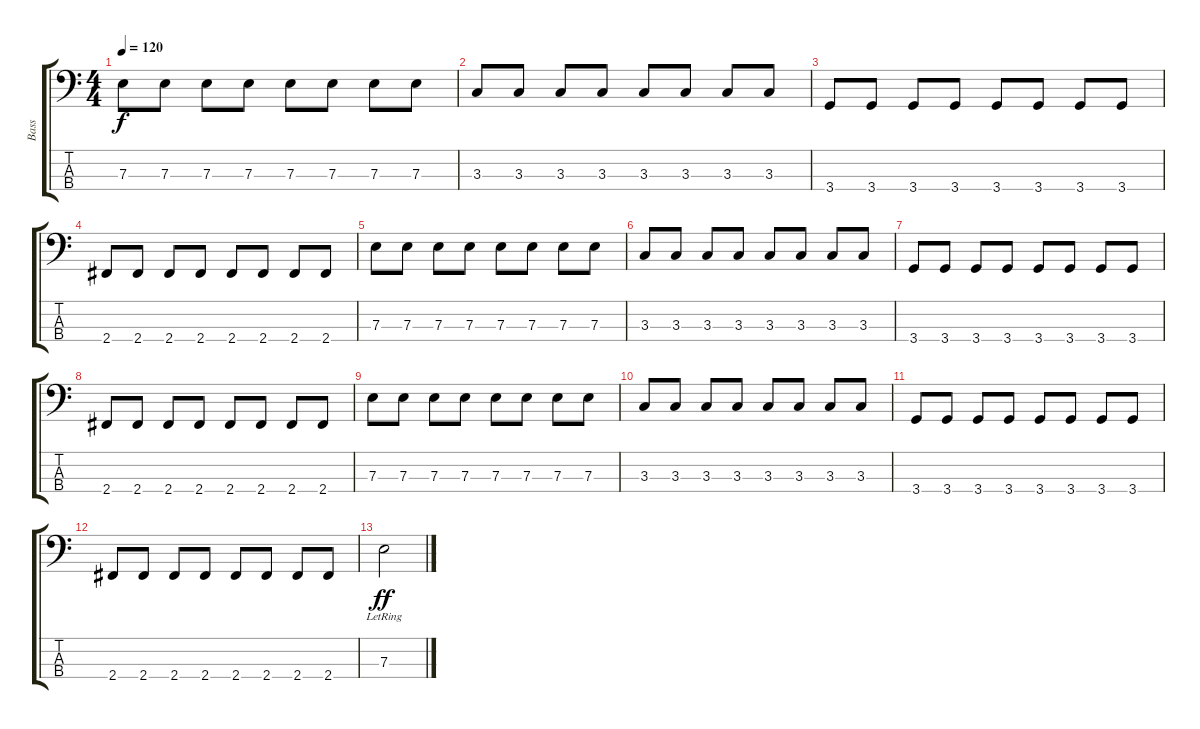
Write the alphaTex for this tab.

\track ("Bass" "Bass") {instrument electricbassfinger}
\staff {score tabs}
\tuning (G2 D2 A1 E1) {hide}
\ts (4 4)
\tempo 120
\clef f4
\ks c
7.3.8{dy f} 7.3.8 7.3.8 7.3.8 7.3.8 7.3.8 7.3.8 7.3.8 |
3.3.8 3.3.8 3.3.8 3.3.8 3.3.8 3.3.8 3.3.8 3.3.8 |
3.4.8 3.4.8 3.4.8 3.4.8 3.4.8 3.4.8 3.4.8 3.4.8 |
2.4.8 2.4.8 2.4.8 2.4.8 2.4.8 2.4.8 2.4.8 2.4.8 |
7.3.8 7.3.8 7.3.8 7.3.8 7.3.8 7.3.8 7.3.8 7.3.8 |
3.3.8 3.3.8 3.3.8 3.3.8 3.3.8 3.3.8 3.3.8 3.3.8 |
3.4.8 3.4.8 3.4.8 3.4.8 3.4.8 3.4.8 3.4.8 3.4.8 |
2.4.8 2.4.8 2.4.8 2.4.8 2.4.8 2.4.8 2.4.8 2.4.8 |
7.3.8 7.3.8 7.3.8 7.3.8 7.3.8 7.3.8 7.3.8 7.3.8 |
3.3.8 3.3.8 3.3.8 3.3.8 3.3.8 3.3.8 3.3.8 3.3.8 |
3.4.8 3.4.8 3.4.8 3.4.8 3.4.8 3.4.8 3.4.8 3.4.8 |
2.4.8 2.4.8 2.4.8 2.4.8 2.4.8 2.4.8 2.4.8 2.4.8 |
7.3{lr}.2{dy ff}
